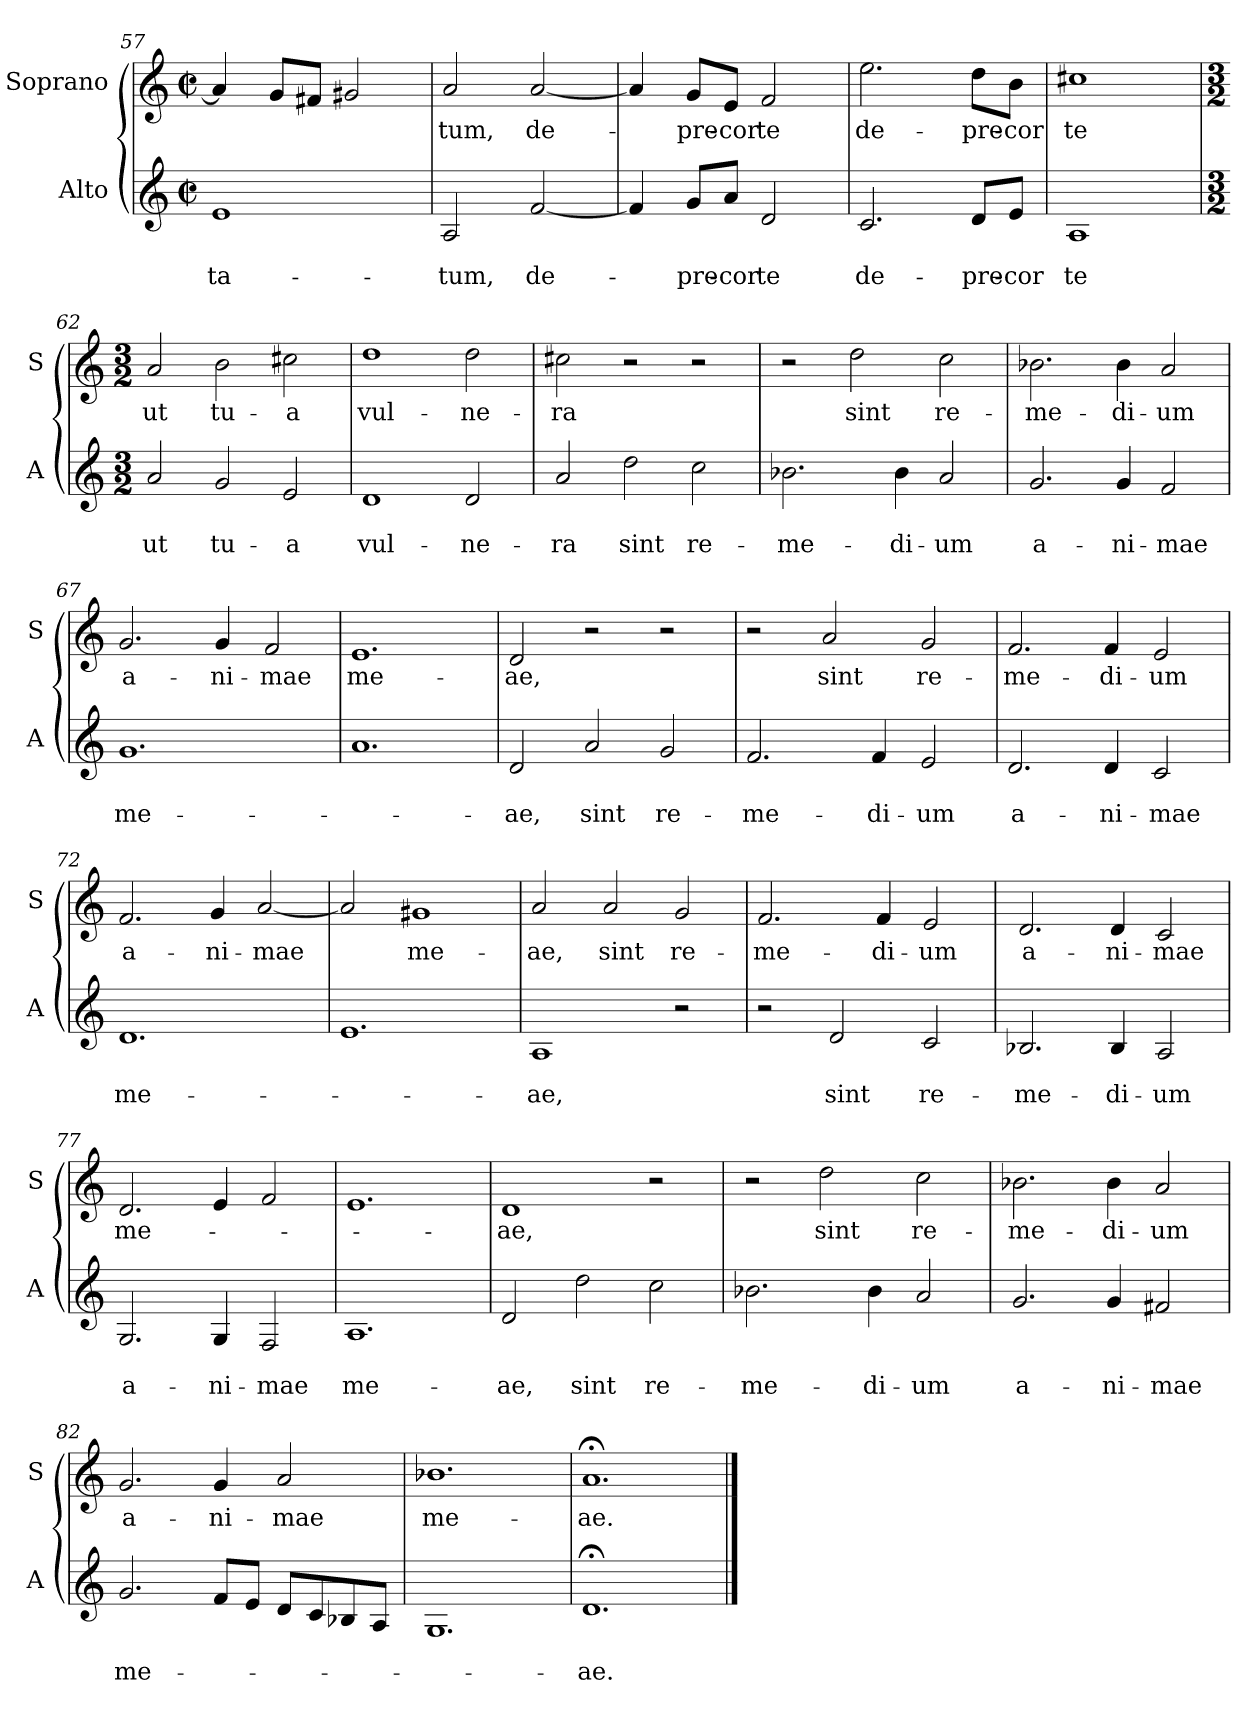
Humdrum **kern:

**kern	**text	**text	**kern	**text
*part2	*part2	*part2	*part1	*part1
*staff2	*staff2	*staff2	*staff1	*staff1
*I"Alto	*	*	*I"Soprano	*
*I'A	*	*	*I'S	*
*clefG2	*	*	*clefG2	*
*k[]	*	*	*k[]	*
*C:	*	*	*C:	*
*M2/2	*	*	*M2/2	*
*met(c|)	*	*	*met(c|)	*
=57	=57	=57	=57	=57
!	!	!LO:LY:b	!	!
1e	.	-ta-	4a/]	.
.	.	.	8g/L	.
.	.	.	8f#X/J	.
.	.	.	2g#X/	.
!!LO:PB:g=z
=58	=58	=58	=58	=58
!	!	!LO:LY:b	!	!LO:LY:b
2A/	.	-tum,	2a/	-tum,
!	!	!LO:LY:b	!	!LO:LY:b
[2f/	.	de-	[2a/	de-
=59	=59	=59	=59	=59
4f/]	.	.	4a/]	.
!	!	!LO:LY:b	!	!LO:LY:b
8g/L	.	-pre-	8g/L	-pre-
!	!	!LO:LY:b	!	!LO:LY:b
8a/J	.	-cor	8e/J	-cor
!	!	!LO:LY:b	!	!LO:LY:b
2d/	.	te	2f/	te
=60	=60	=60	=60	=60
!	!	!LO:LY:b	!	!LO:LY:b
2.c/	.	de-	2.ee\	de-
!	!	!LO:LY:b	!	!LO:LY:b
8d/L	.	-pre-	8dd\L	-pre-
!	!	!LO:LY:b	!	!LO:LY:b
8e/J	.	-cor	8b\J	-cor
=61	=61	=61	=61	=61
!	!	!LO:LY:b	!	!LO:LY:b
1A	.	te	1cc#X	te
=62	=62	=62	=62	=62
*M3/2	*	*	*M3/2	*
!	!	!LO:LY:b	!	!LO:LY:b
2a/	.	ut	2a/	ut
!	!	!LO:LY:b	!	!LO:LY:b
2g/	.	tu-	2b\	tu-
!	!	!LO:LY:b	!	!LO:LY:b
2e/	.	-a	2cc#X\	-a
!!LO:LB:g=z
=63	=63	=63	=63	=63
!	!	!LO:LY:b	!	!LO:LY:b
1d	.	vul-	1dd	vul-
!	!	!LO:LY:b	!	!LO:LY:b
2d/	.	-ne-	2dd\	-ne-
=64	=64	=64	=64	=64
!	!	!LO:LY:b	!	!LO:LY:b
2a/	.	-ra	2cc#X\	-ra
!	!	!LO:LY:b	!	!
2dd\	.	sint	2r	.
!	!	!LO:LY:b	!	!
2cc\	.	re-	2r	.
=65	=65	=65	=65	=65
!	!	!LO:LY:b	!	!
2.b-X\	.	-me-	2r	.
!	!	!	!	!LO:LY:b
.	.	.	2dd\	sint
!	!	!LO:LY:b	!	!
4b-\	.	-di-	.	.
!	!	!LO:LY:b	!	!LO:LY:b
2a/	.	-um	2cc\	re-
=66	=66	=66	=66	=66
!	!	!LO:LY:b	!	!LO:LY:b
2.g/	.	a-	2.b-X\	-me-
!	!	!LO:LY:b	!	!LO:LY:b
4g/	.	-ni-	4b-\	-di-
!	!	!LO:LY:b	!	!LO:LY:b
2f/	.	-mae	2a/	-um
=67	=67	=67	=67	=67
!	!	!LO:LY:b	!	!LO:LY:b
1.g	.	me-	2.g/	a-
!	!	!	!	!LO:LY:b
.	.	.	4g/	-ni-
!	!	!	!	!LO:LY:b
.	.	.	2f/	-mae
=68	=68	=68	=68	=68
!	!	!	!	!LO:LY:b
1.a	.	.	1.e	me-
=69	=69	=69	=69	=69
!	!	!LO:LY:b	!	!LO:LY:b
2d/	.	-ae,	2d/	-ae,
!	!	!LO:LY:b	!	!
2a/	.	sint	2r	.
!	!	!LO:LY:b	!	!
2g/	.	re-	2r	.
=70	=70	=70	=70	=70
!	!	!LO:LY:b	!	!
2.f/	.	-me-	2r	.
!	!	!	!	!LO:LY:b
.	.	.	2a/	sint
!	!	!LO:LY:b	!	!
4f/	.	-di-	.	.
!	!	!LO:LY:b	!	!LO:LY:b
2e/	.	-um	2g/	re-
!!LO:LB:g=z
=71	=71	=71	=71	=71
!	!	!LO:LY:b	!	!LO:LY:b
2.d/	.	a-	2.f/	-me-
!	!	!LO:LY:b	!	!LO:LY:b
4d/	.	-ni-	4f/	-di-
!	!	!LO:LY:b	!	!LO:LY:b
2c/	.	-mae	2e/	-um
=72	=72	=72	=72	=72
!	!	!LO:LY:b	!	!LO:LY:b
1.d	.	me-	2.f/	a-
!	!	!	!	!LO:LY:b
.	.	.	4g/	-ni-
!	!	!	!	!LO:LY:b
.	.	.	[2a/	-mae
=73	=73	=73	=73	=73
1.e	.	.	2a/]	.
!	!	!	!	!LO:LY:b
.	.	.	1g#X	me-
=74	=74	=74	=74	=74
!	!	!LO:LY:b	!	!LO:LY:b
1A	.	-ae,	2a/	-ae,
!	!	!	!	!LO:LY:b
.	.	.	2a/	sint
!	!	!	!	!LO:LY:b
2r	.	.	2g/	re-
=75	=75	=75	=75	=75
!	!	!	!	!LO:LY:b
2r	.	.	2.f/	-me-
!	!	!LO:LY:b	!	!
2d/	.	sint	.	.
!	!	!	!	!LO:LY:b
.	.	.	4f/	-di-
!	!	!LO:LY:b	!	!LO:LY:b
2c/	.	re-	2e/	-um
=76	=76	=76	=76	=76
!	!	!LO:LY:b	!	!LO:LY:b
2.B-X/	.	-me-	2.d/	a-
!	!	!LO:LY:b	!	!LO:LY:b
4B-/	.	-di-	4d/	-ni-
!	!	!LO:LY:b	!	!LO:LY:b
2A/	.	-um	2c/	-mae
=77	=77	=77	=77	=77
!	!	!LO:LY:b	!	!LO:LY:b
2.G/	.	a-	2.d/	me-
!	!	!LO:LY:b	!	!
4G/	.	-ni-	4e/	.
!	!	!LO:LY:b	!	!
2F/	.	-mae	2f/	.
=78	=78	=78	=78	=78
!	!	!LO:LY:b	!	!
1.A	.	me-	1.e	.
!!LO:LB:g=z
=79	=79	=79	=79	=79
!	!	!LO:LY:b	!	!LO:LY:b
2d/	.	-ae,	1d	-ae,
!	!	!LO:LY:b	!	!
2dd\	.	sint	.	.
!	!	!LO:LY:b	!	!
2cc\	.	re-	2r	.
=80	=80	=80	=80	=80
!	!	!LO:LY:b	!	!
2.b-X\	.	-me-	2r	.
!	!	!	!	!LO:LY:b
.	.	.	2dd\	sint
!	!	!LO:LY:b	!	!
4b-\	.	-di-	.	.
!	!	!LO:LY:b	!	!LO:LY:b
2a/	.	-um	2cc\	re-
=81	=81	=81	=81	=81
!	!	!LO:LY:b	!	!LO:LY:b
2.g/	.	a-	2.b-X\	-me-
!	!	!LO:LY:b	!	!LO:LY:b
4g/	.	-ni-	4b-\	-di-
!	!	!LO:LY:b	!	!LO:LY:b
2f#X/	.	-mae	2a/	-um
=82	=82	=82	=82	=82
!	!	!LO:LY:b	!	!LO:LY:b
2.g/	.	me-	2.g/	a-
!	!	!	!	!LO:LY:b
8f/L	.	.	4g/	-ni-
8e/J	.	.	.	.
!	!	!	!	!LO:LY:b
8d/L	.	.	2a/	-mae
8c/	.	.	.	.
8B-X/	.	.	.	.
8A/J	.	.	.	.
=83	=83	=83	=83	=83
!	!	!	!	!LO:LY:b
1.G	.	.	1.b-X	me-
=84	=84	=84	=84	=84
!	!	!LO:LY:b	!	!LO:LY:b
1.d;<	.	-ae.	1.a;<	-ae.
==	==	==	==	==
*-	*-	*-	*-	*-
